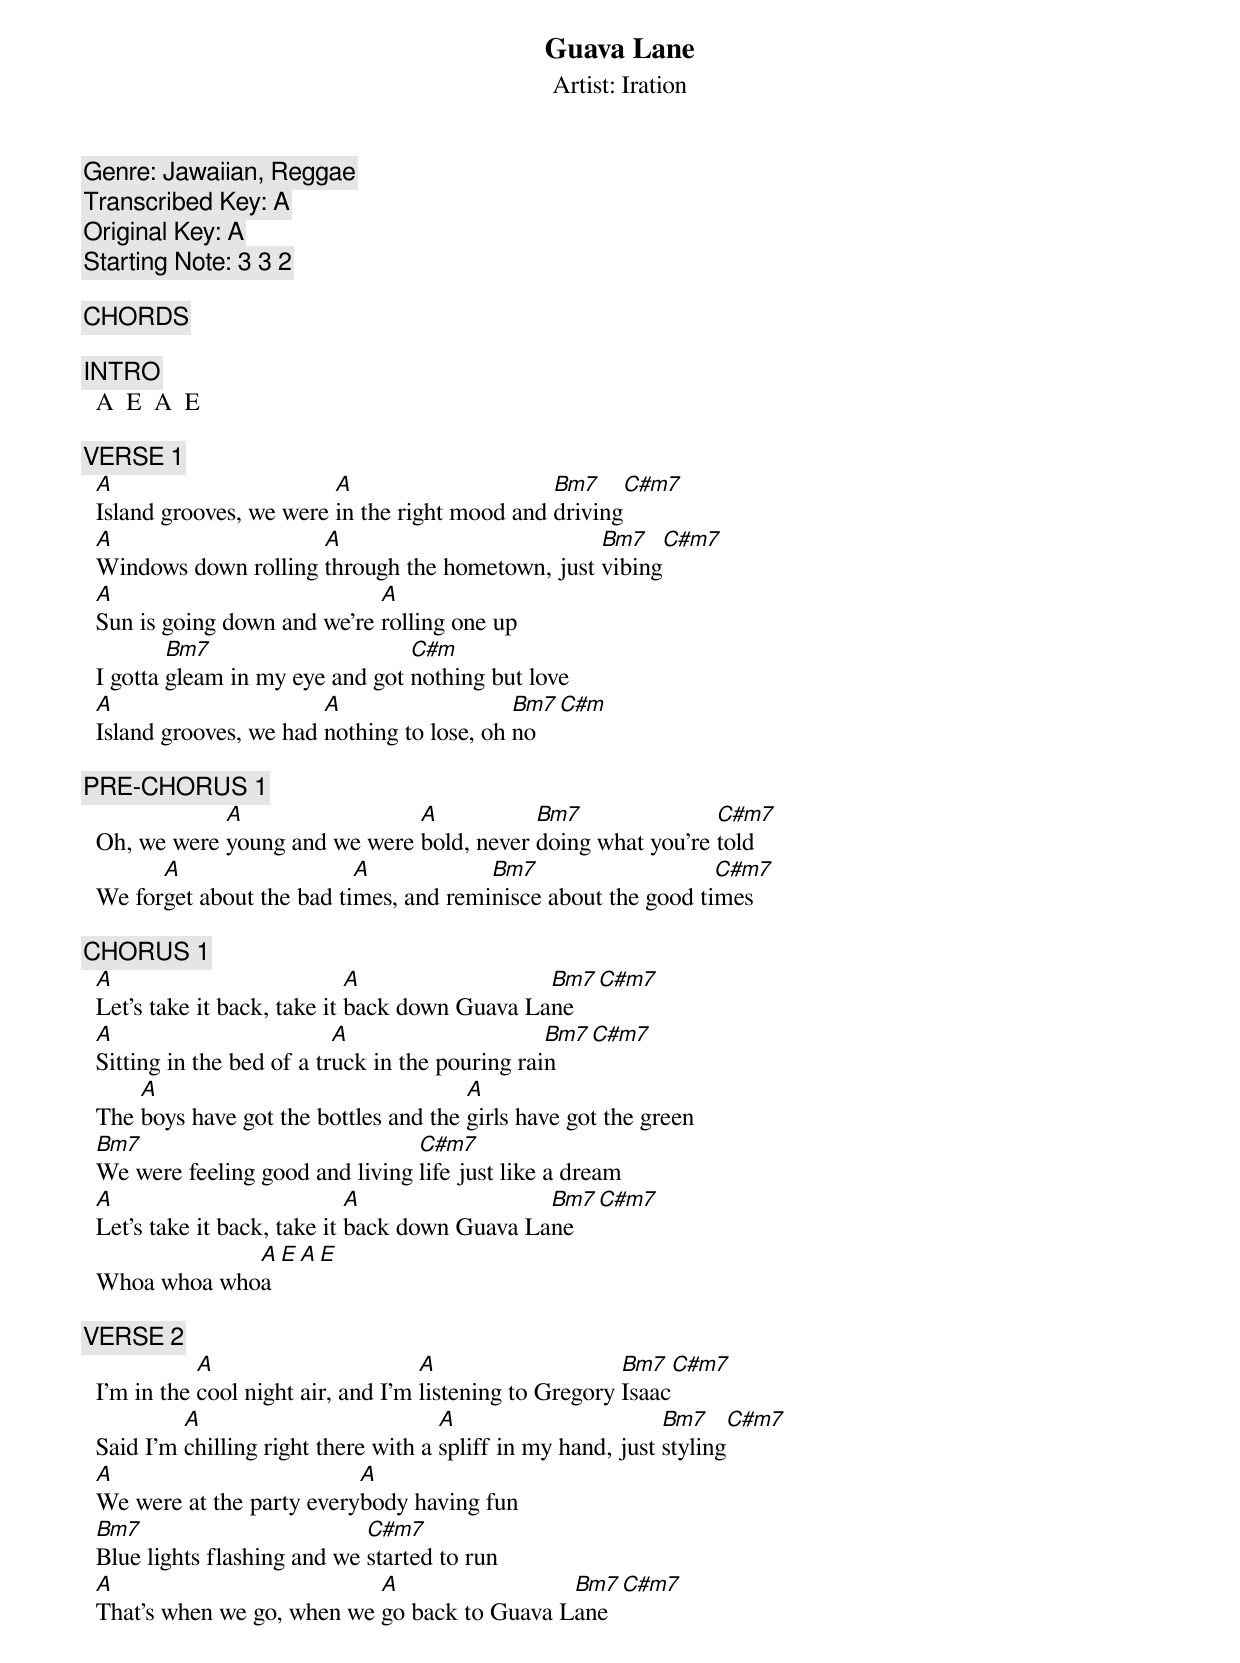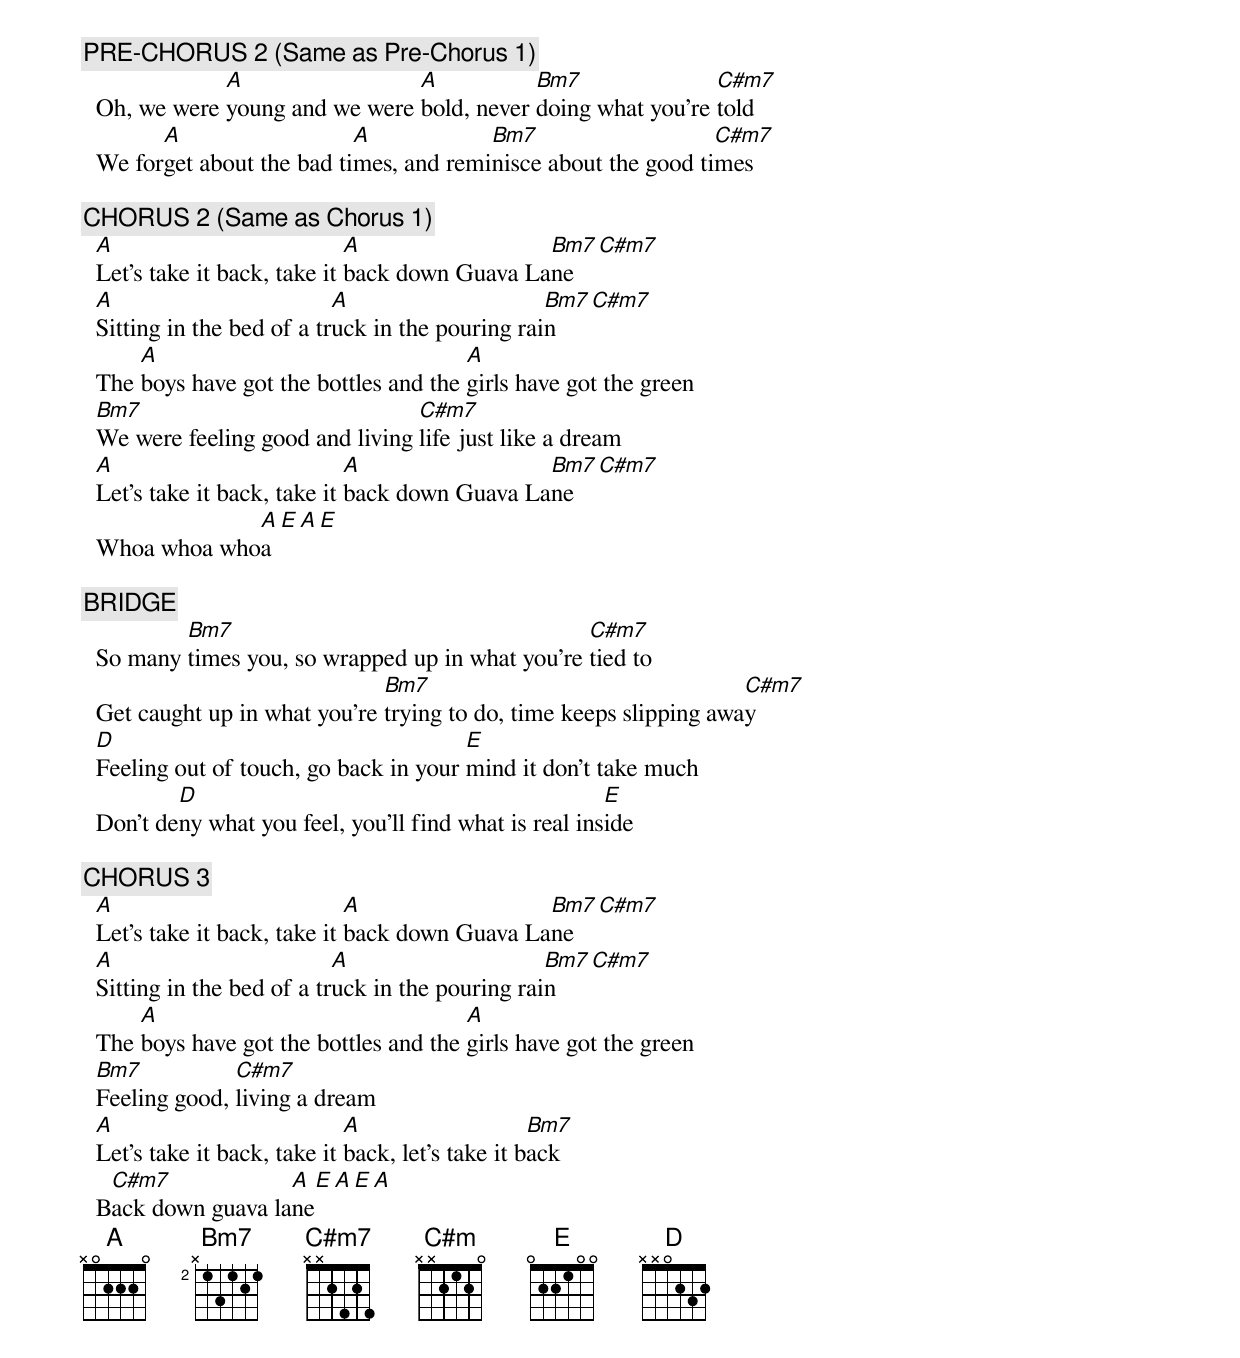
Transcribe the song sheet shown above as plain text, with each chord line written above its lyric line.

Guava Lane
Artist: Iration
Genre: Jawaiian, Reggae
Transcribed Key: A
Original Key: A
Starting Note: 3 3 2

[CHORDS]
  A  2100      E  4442      Bm7  2222      C#m7 4444      D  2220

[INTRO]
  A  E  A  E

[VERSE 1]
  A                       A                     Bm7     C#m7
  Island grooves, we were in the right mood and driving
  A                    A                          Bm7    C#m7
  Windows down rolling through the hometown, just vibing
  A                           A
  Sun is going down and we’re rolling one up
          Bm7                     C#m
  I gotta gleam in my eye and got nothing but love
  A                      A                   Bm7  C#m
  Island grooves, we had nothing to lose, oh no

[PRE-CHORUS 1]
              A                 A           Bm7               C#m7
  Oh, we were young and we were bold, never doing what you’re told
        A                   A            Bm7                    C#m7
  We forget about the bad times, and reminisce about the good times

[CHORUS 1]
  A                           A                 Bm7  C#m7
  Let’s take it back, take it back down Guava Lane
  A                         A                     Bm7  C#m7
  Sitting in the bed of a truck in the pouring rain
      A                                 A
  The boys have got the bottles and the girls have got the green
  Bm7                             C#m7
  We were feeling good and living life just like a dream
  A                           A                 Bm7  C#m7
  Let’s take it back, take it back down Guava Lane
               A  E  A  E
  Whoa whoa whoa

[VERSE 2]
             A                       A                    Bm7   C#m7
  I'm in the cool night air, and I’m listening to Gregory Isaac
           A                           A                       Bm7     C#m7
  Said I’m chilling right there with a spliff in my hand, just styling
  A                         A
  We were at the party everybody having fun
  Bm7                         C#m7
  Blue lights flashing and we started to run
  A                          A                 Bm7  C#m7
  That’s when we go, when we go back to Guava Lane

[PRE-CHORUS 2] (Same as Pre-Chorus 1)
              A                 A           Bm7               C#m7
  Oh, we were young and we were bold, never doing what you’re told
        A                   A            Bm7                    C#m7
  We forget about the bad times, and reminisce about the good times

[CHORUS 2] (Same as Chorus 1)
  A                           A                 Bm7  C#m7
  Let’s take it back, take it back down Guava Lane
  A                         A                     Bm7  C#m7
  Sitting in the bed of a truck in the pouring rain
      A                                 A
  The boys have got the bottles and the girls have got the green
  Bm7                             C#m7
  We were feeling good and living life just like a dream
  A                           A                 Bm7  C#m7
  Let’s take it back, take it back down Guava Lane
               A  E  A  E
  Whoa whoa whoa

[BRIDGE]
          Bm7                                     C#m7
  So many times you, so wrapped up in what you’re tied to
                               Bm7                                  C#m7
  Get caught up in what you’re trying to do, time keeps slipping away
  D                                     E
  Feeling out of touch, go back in your mind it don’t take much
          D                                             E
  Don’t deny what you feel, you’ll find what is real inside

[CHORUS 3]
  A                           A                 Bm7  C#m7
  Let’s take it back, take it back down Guava Lane
  A                         A                     Bm7  C#m7
  Sitting in the bed of a truck in the pouring rain
      A                                 A
  The boys have got the bottles and the girls have got the green
  Bm7           C#m7
  Feeling good, living a dream
  A                           A                    Bm7
  Let’s take it back, take it back, let’s take it back
   C#m7             A  E  A  E    A
  Back down guava lane
